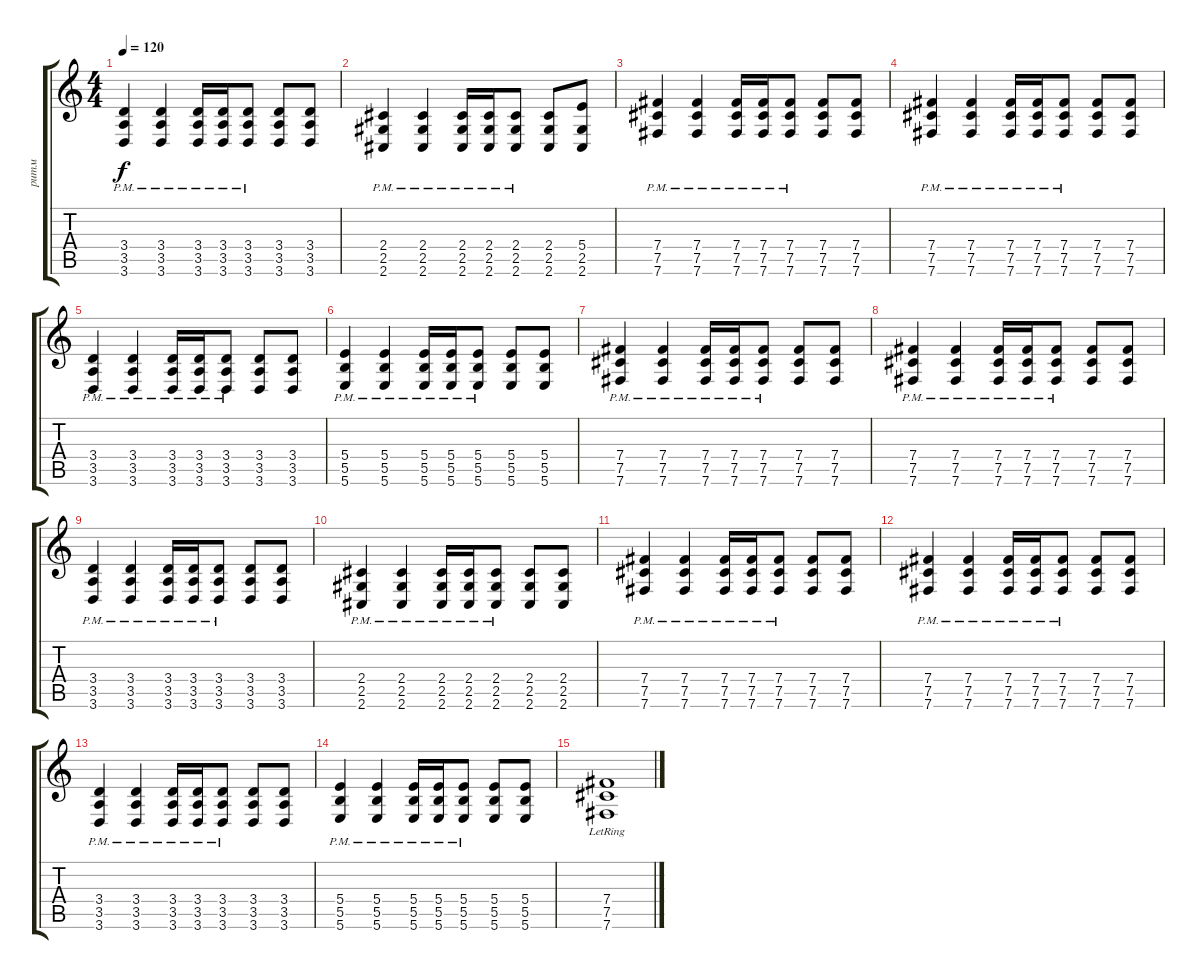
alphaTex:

\track ("ритм" "ритм") {instrument distortionguitar}
\staff {score tabs}
\tuning (Db4 Ab3 E3 B2 Gb2 B1) {hide}
\ts (4 4)
\tempo 120
\clef g2
\ks c
(3.4{pm} 3.5{pm} 3.6{pm}).4{dy f} (3.4{pm} 3.5{pm} 3.6{pm}).4 (3.4{pm} 3.5{pm} 3.6{pm}).16 (3.4{pm} 3.5{pm} 3.6{pm}).16 (3.4{pm} 3.5{pm} 3.6{pm}).8 (3.4 3.5 3.6).8 (3.4 3.5 3.6).8 |
(2.4{pm} 2.5{pm} 2.6{pm}).4 (2.4{pm} 2.5{pm} 2.6{pm}).4 (2.4{pm} 2.5{pm} 2.6{pm}).16 (2.4{pm} 2.5{pm} 2.6{pm}).16 (2.4{pm} 2.5{pm} 2.6{pm}).8 (2.4 2.5 2.6).8 (5.4 2.5 2.6).8 |
(7.4{pm} 7.5{pm} 7.6{pm}).4 (7.4{pm} 7.5{pm} 7.6{pm}).4 (7.4{pm} 7.5{pm} 7.6{pm}).16 (7.4{pm} 7.5{pm} 7.6{pm}).16 (7.4{pm} 7.5{pm} 7.6{pm}).8 (7.4 7.5 7.6).8 (7.4 7.5 7.6).8 |
(7.4{pm} 7.5{pm} 7.6{pm}).4 (7.4{pm} 7.5{pm} 7.6{pm}).4 (7.4{pm} 7.5{pm} 7.6{pm}).16 (7.4{pm} 7.5{pm} 7.6{pm}).16 (7.4{pm} 7.5{pm} 7.6{pm}).8 (7.4 7.5 7.6).8 (7.4 7.5 7.6).8 |
(3.4{pm} 3.5{pm} 3.6{pm}).4 (3.4{pm} 3.5{pm} 3.6{pm}).4 (3.4{pm} 3.5{pm} 3.6{pm}).16 (3.4{pm} 3.5{pm} 3.6{pm}).16 (3.4{pm} 3.5{pm} 3.6{pm}).8 (3.4 3.5 3.6).8 (3.4 3.5 3.6).8 |
(5.4{pm} 5.5{pm} 5.6{pm}).4 (5.4{pm} 5.5{pm} 5.6{pm}).4 (5.4{pm} 5.5{pm} 5.6{pm}).16 (5.4{pm} 5.5{pm} 5.6{pm}).16 (5.4{pm} 5.5{pm} 5.6{pm}).8 (5.4 5.5 5.6).8 (5.4 5.5 5.6).8 |
(7.4{pm} 7.5{pm} 7.6{pm}).4 (7.4{pm} 7.5{pm} 7.6{pm}).4 (7.4{pm} 7.5{pm} 7.6{pm}).16 (7.4{pm} 7.5{pm} 7.6{pm}).16 (7.4{pm} 7.5{pm} 7.6{pm}).8 (7.4 7.5 7.6).8 (7.4 7.5 7.6).8 |
(7.4{pm} 7.5{pm} 7.6{pm}).4 (7.4{pm} 7.5{pm} 7.6{pm}).4 (7.4{pm} 7.5{pm} 7.6{pm}).16 (7.4{pm} 7.5{pm} 7.6{pm}).16 (7.4{pm} 7.5{pm} 7.6{pm}).8 (7.4 7.5 7.6).8 (7.4 7.5 7.6).8 |
(3.4{pm} 3.5{pm} 3.6{pm}).4 (3.4{pm} 3.5{pm} 3.6{pm}).4 (3.4{pm} 3.5{pm} 3.6{pm}).16 (3.4{pm} 3.5{pm} 3.6{pm}).16 (3.4{pm} 3.5{pm} 3.6{pm}).8 (3.4 3.5 3.6).8 (3.4 3.5 3.6).8 |
(2.4{pm} 2.5{pm} 2.6{pm}).4 (2.4{pm} 2.5{pm} 2.6{pm}).4 (2.4{pm} 2.5{pm} 2.6{pm}).16 (2.4{pm} 2.5{pm} 2.6{pm}).16 (2.4{pm} 2.5{pm} 2.6{pm}).8 (2.4 2.5 2.6).8 (2.4 2.5 2.6).8 |
(7.4{pm} 7.5{pm} 7.6{pm}).4 (7.4{pm} 7.5{pm} 7.6{pm}).4 (7.4{pm} 7.5{pm} 7.6{pm}).16 (7.4{pm} 7.5{pm} 7.6{pm}).16 (7.4{pm} 7.5{pm} 7.6{pm}).8 (7.4 7.5 7.6).8 (7.4 7.5 7.6).8 |
(7.4{pm} 7.5{pm} 7.6{pm}).4 (7.4{pm} 7.5{pm} 7.6{pm}).4 (7.4{pm} 7.5{pm} 7.6{pm}).16 (7.4{pm} 7.5{pm} 7.6{pm}).16 (7.4{pm} 7.5{pm} 7.6{pm}).8 (7.4 7.5 7.6).8 (7.4 7.5 7.6).8 |
(3.4{pm} 3.5{pm} 3.6{pm}).4 (3.4{pm} 3.5{pm} 3.6{pm}).4 (3.4{pm} 3.5{pm} 3.6{pm}).16 (3.4{pm} 3.5{pm} 3.6{pm}).16 (3.4{pm} 3.5{pm} 3.6{pm}).8 (3.4 3.5 3.6).8 (3.4 3.5 3.6).8 |
(5.4{pm} 5.5{pm} 5.6{pm}).4 (5.4{pm} 5.5{pm} 5.6{pm}).4 (5.4{pm} 5.5{pm} 5.6{pm}).16 (5.4{pm} 5.5{pm} 5.6{pm}).16 (5.4{pm} 5.5{pm} 5.6{pm}).8 (5.4 5.5 5.6).8 (5.4 5.5 5.6).8 |
(7.4{lr} 7.5{lr} 7.6{lr}).1
